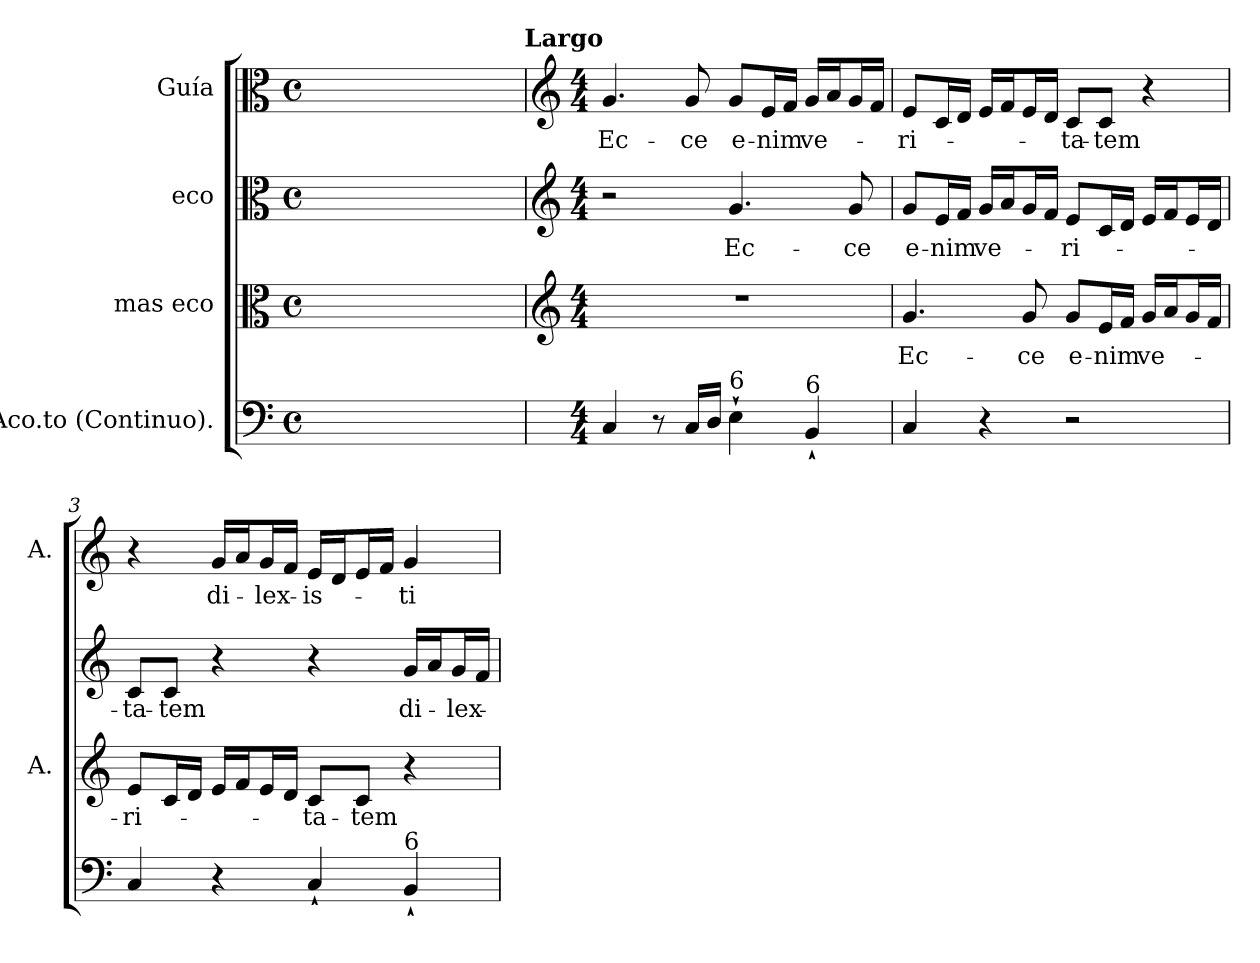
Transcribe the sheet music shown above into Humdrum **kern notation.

**kern	**kern	**text	**kern	**text	**kern	**text
*part4	*part3	*part3	*part2	*part2	*part1	*part1
*staff4	*staff3	*staff3	*staff2	*staff2	*staff1	*staff1
*I"Aco.to (Continuo).	*I"mas eco	*	*I"eco	*	*I"Guía	*
*	*I'A.	*	*	*	*I'A.	*
!!LO:PB:g=z
*clefF4	*clefC3	*	*clefC3	*	*clefC3	*
*k[]	*k[]	*	*k[]	*	*k[]	*
*C:	*C:	*	*C:	*	*C:	*
*M4/4	*M4/4	*	*M4/4	*	*M4/4	*
*met(c)	*met(c)	*	*met(c)	*	*met(c)	*
=1	=1	=1	=1	=1	=1	=1
!	!	!	!	!	!LO:TX:a:t=Psalm 51 verse 6	!
!	!	!	!	!	!LO:TX:t=From "Mapa Armónico Práctico"	!
!	!	!	!	!	!LO:TX:t=(1742)  folio 122 recto to 122 verso	!
*	*	*	*	*	*^	*
1ryy	1ryy	.	1ryy	.	1ryy	2ryy	.
.	.	.	.	.	.	4ryy	.
.	.	.	.	.	.	8ryy	.
.	.	.	.	.	.	16ryy	.
.	.	.	.	.	.	32ryy	.
.	.	.	.	.	.	64ryy	.
.	.	.	.	.	.	128...ryy	.
*	*	*	*	*	*MM50	*	*
!	!	!	!	!	!	!LO:TX:a:B:t=Largo	!
.	.	.	.	.	.	1024ryy	.
*	*	*	*	*	*v	*v	*
=1	=1	=1	=1	=1	=1	=1
*	*clefG2	*	*clefG2	*	*clefG2	*
*M4/4	*M4/4	*	*M4/4	*	*M4/4	*
*	*	*	*	*	*^	*
!	!	!	!	!	!	!	!LO:LY:b:color=#000000
*	*	*	*	*	*v	*v	*
4Ci/	1r	.	2r	.	4.gi/	Ec-
8r	.	.	.	.	.	.
!	!	!	!	!	!	!LO:LY:b:color=#000000
16Ci/LL	.	.	.	.	8gi/	-ce
16Di/JJ	.	.	.	.	.	.
!	!	!	!	!LO:LY:b:color=#000000	!	!
!LO:TX:a:t=6	!	!	!	!	!	!
!	!	!	!	!	!	!LO:LY:b:color=#000000
4E`i\	.	.	4.gi/	Ec-	8gi/L	e-
!	!	!	!	!	!	!LO:LY:b:color=#000000
.	.	.	.	.	16ei/L	-nim
.	.	.	.	.	16fi/JJ	.
!LO:TX:a:t=6	!	!	!	!	!	!
!	!	!	!	!	!	!LO:LY:b:color=#000000
4BB`i/	.	.	.	.	16gi/LL	ve-
.	.	.	.	.	16ai/J	.
!	!	!	!	!LO:LY:b:color=#000000	!	!
.	.	.	8gi/	-ce	16gi/L	.
.	.	.	.	.	16fi/JJ	.
=2	=2	=2	=2	=2	=2	=2
!	!	!LO:LY:b:color=#000000	!	!	!	!
!	!	!	!	!LO:LY:b:color=#000000	!	!
!	!	!	!	!	!	!LO:LY:b:color=#000000
4Ci/	4.gi/	Ec-	8gi/L	e-	8ei/L	-ri-
!	!	!	!	!LO:LY:b:color=#000000	!	!
.	.	.	16ei/L	-nim	16ci/L	.
.	.	.	16fi/JJ	.	16di/JJ	.
!	!	!	!	!LO:LY:b:color=#000000	!	!
4r	.	.	16gi/LL	ve-	16ei/LL	.
.	.	.	16ai/J	.	16fi/J	.
!	!	!LO:LY:b:color=#000000	!	!	!	!
.	8gi/	-ce	16gi/L	.	16ei/L	.
.	.	.	16fi/JJ	.	16di/JJ	.
!	!	!LO:LY:b:color=#000000	!	!	!	!
!	!	!	!	!LO:LY:b:color=#000000	!	!
!	!	!	!	!	!	!LO:LY:b:color=#000000
2r	8gi/L	e-	8ei/L	-ri-	8ci/L	-ta-
!	!	!LO:LY:b:color=#000000	!	!	!	!
!	!	!	!	!	!	!LO:LY:b:color=#000000
.	16ei/L	-nim	16ci/L	.	8ci/J	-tem
.	16fi/JJ	.	16di/JJ	.	.	.
!	!	!LO:LY:b:color=#000000	!	!	!	!
.	16gi/LL	ve-	16ei/LL	.	4r	.
.	16ai/J	.	16fi/J	.	.	.
.	16gi/L	.	16ei/L	.	.	.
.	16fi/JJ	.	16di/JJ	.	.	.
!!LO:LB:g=z
=3	=3	=3	=3	=3	=3	=3
!	!	!LO:LY:b:color=#000000	!	!	!	!
!	!	!	!	!LO:LY:b:color=#000000	!	!
4Ci/	8ei/L	-ri-	8ci/L	-ta-	4r	.
!	!	!	!	!LO:LY:b:color=#000000	!	!
.	16ci/L	.	8ci/J	-tem	.	.
.	16di/JJ	.	.	.	.	.
!	!	!	!	!	!	!LO:LY:b:color=#000000
4r	16ei/LL	.	4r	.	16gi/LL	di-
.	16fi/J	.	.	.	16ai/J	.
!	!	!	!	!	!	!LO:LY:b:color=#000000
.	16ei/L	.	.	.	16gi/L	-lex-
.	16di/JJ	.	.	.	16fi/JJ	.
!	!	!LO:LY:b:color=#000000	!	!	!	!
!	!	!	!	!	!	!LO:LY:b:color=#000000
4C`i/	8ci/L	-ta-	4r	.	16ei/LL	-is-
.	.	.	.	.	16di/J	.
!	!	!LO:LY:b:color=#000000	!	!	!	!
.	8ci/J	-tem	.	.	16ei/L	.
.	.	.	.	.	16fi/JJ	.
!	!	!	!	!LO:LY:b:color=#000000	!	!
!LO:TX:a:t=6	!	!	!	!	!	!
!	!	!	!	!	!	!LO:LY:b:color=#000000
4BB`i/	4r	.	16gi/LL	di-	4gi/	-ti
.	.	.	16ai/J	.	.	.
!	!	!	!	!LO:LY:b:color=#000000	!	!
.	.	.	16gi/L	-lex-	.	.
.	.	.	16fi/JJ	.	.	.
=	=	=	=	=	=	=
*-	*-	*-	*-	*-	*-	*-
